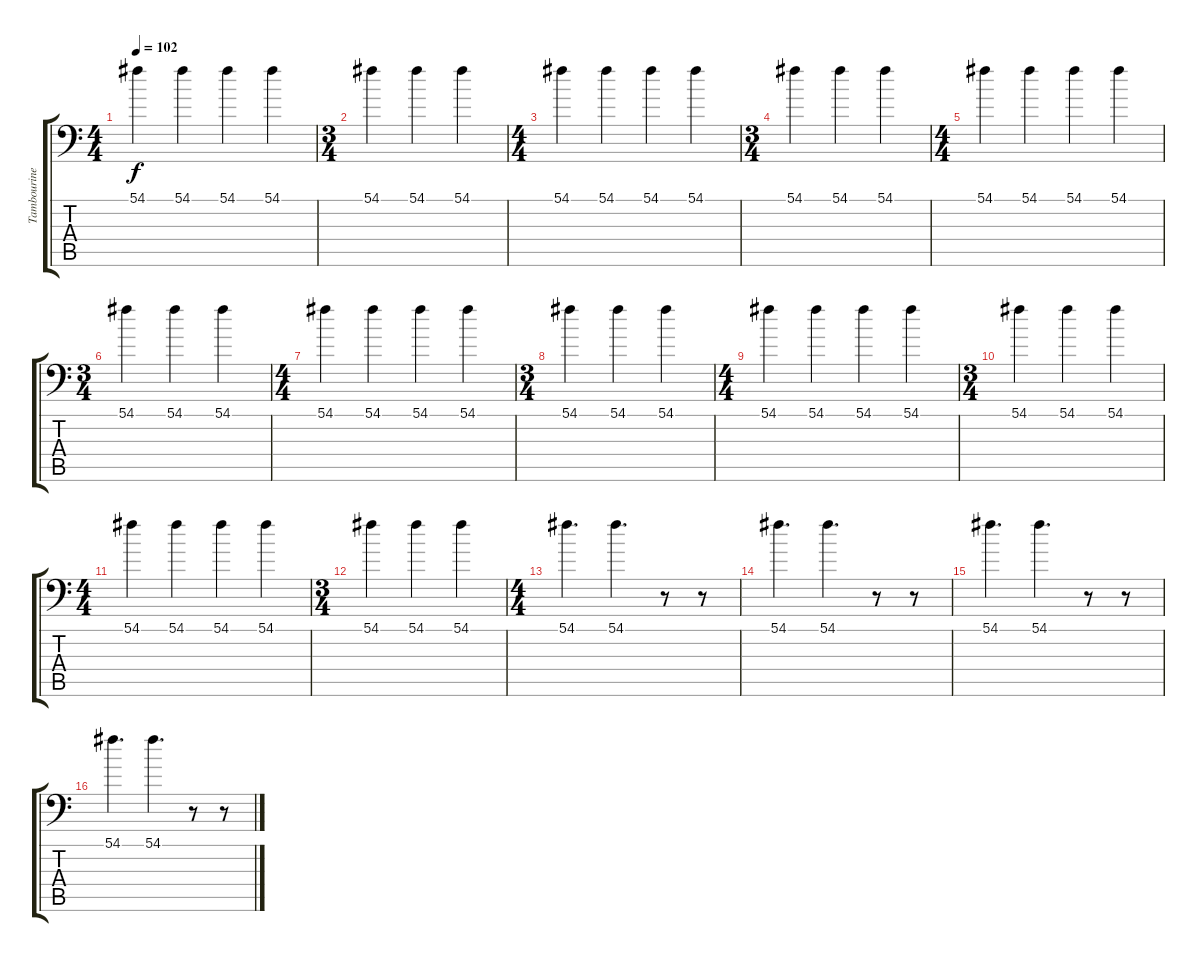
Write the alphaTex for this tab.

\track ("Tambourine" "Tambourine") {instrument acousticgrandpiano}
\staff {score tabs}
\tuning (C-1 C-1 C-1 C-1 C-1 C-1) {hide}
\ts (4 4)
\tempo 102
\clef f4
\ks c
54.1.4{dy f} 54.1.4 54.1.4 54.1.4 |
\ts (3 4)
54.1.4 54.1.4 54.1.4 |
\ts (4 4)
54.1.4 54.1.4 54.1.4 54.1.4 |
\ts (3 4)
54.1.4 54.1.4 54.1.4 |
\ts (4 4)
54.1.4 54.1.4 54.1.4 54.1.4 |
\ts (3 4)
54.1.4 54.1.4 54.1.4 |
\ts (4 4)
54.1.4 54.1.4 54.1.4 54.1.4 |
\ts (3 4)
54.1.4 54.1.4 54.1.4 |
\ts (4 4)
54.1.4 54.1.4 54.1.4 54.1.4 |
\ts (3 4)
54.1.4 54.1.4 54.1.4 |
\ts (4 4)
54.1.4 54.1.4 54.1.4 54.1.4 |
\ts (3 4)
54.1.4 54.1.4 54.1.4 |
\ts (4 4)
54.1.4{d} 54.1.4{d} r.8 r.8 |
54.1.4{d} 54.1.4{d} r.8 r.8 |
54.1.4{d} 54.1.4{d} r.8 r.8 |
54.1.4{d} 54.1.4{d} r.8 r.8
